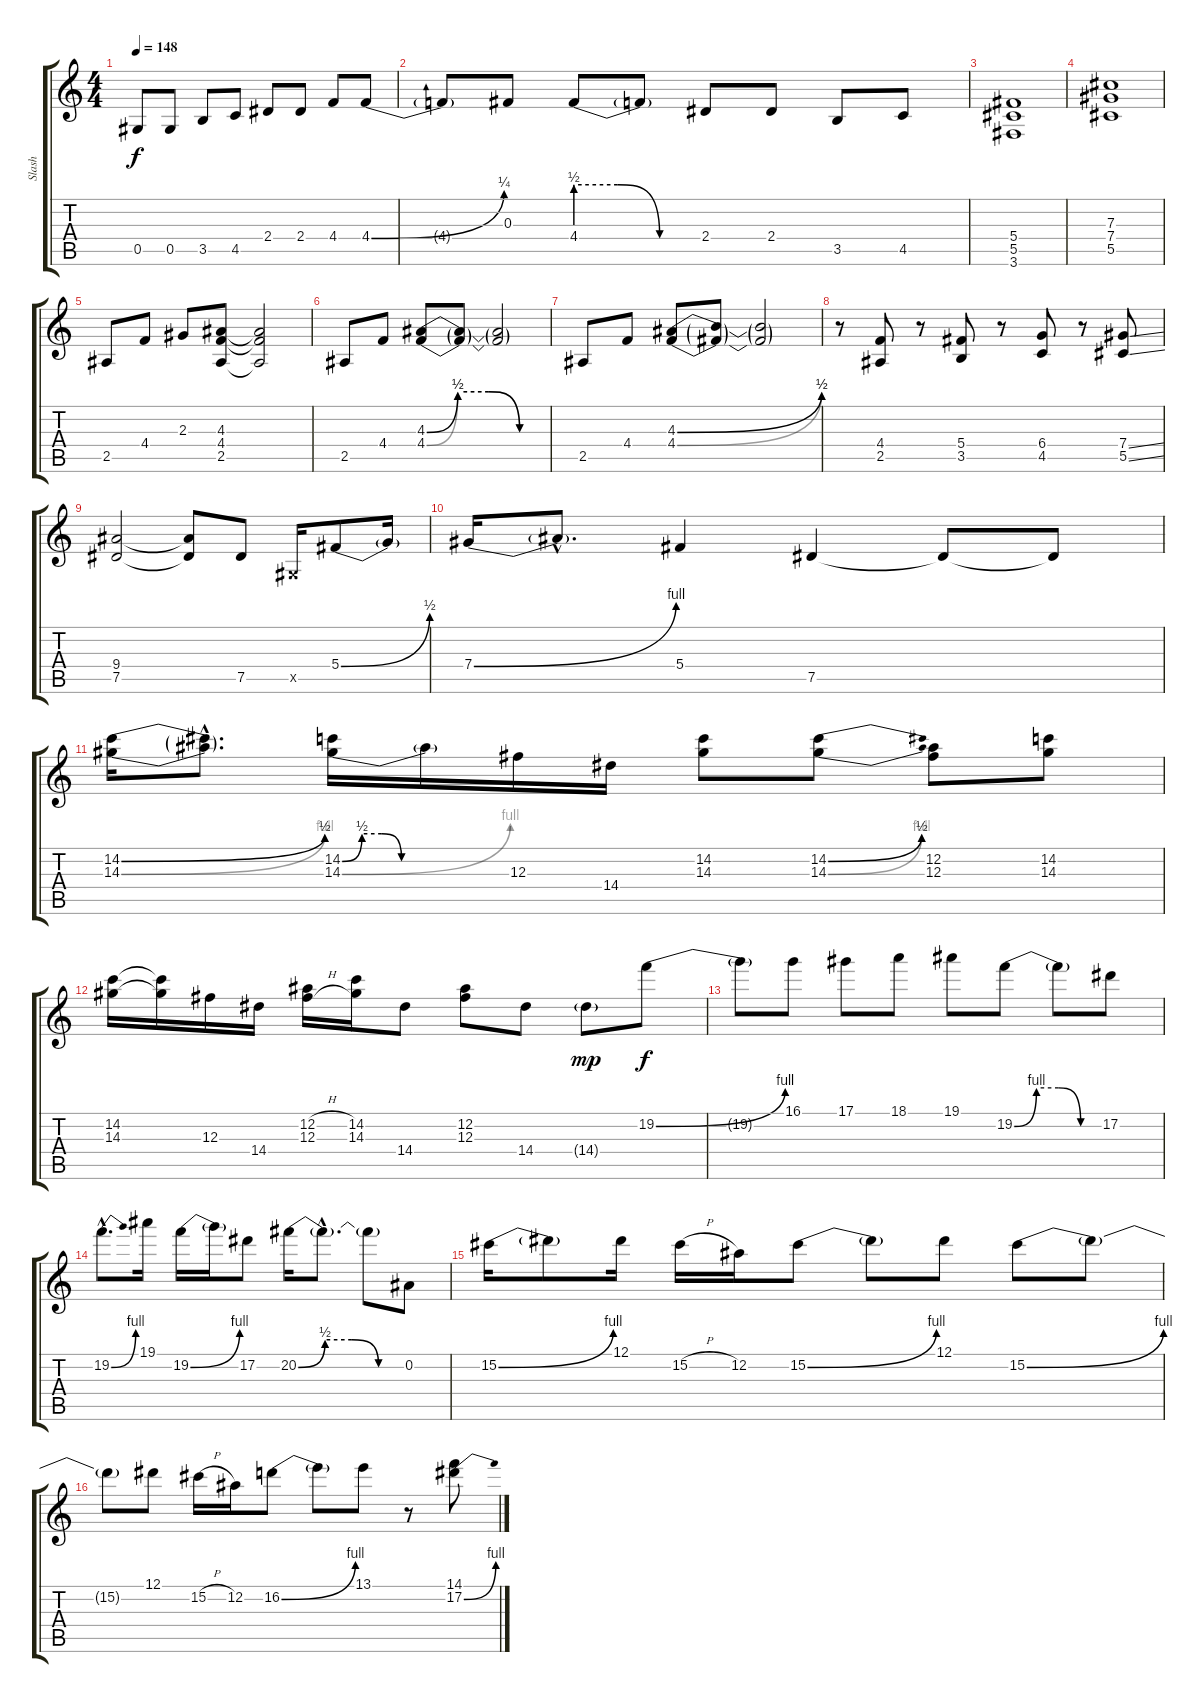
\track ("Slash" "Slash") {instrument distortionguitar}
\staff {score tabs}
\tuning (Eb4 Bb3 Gb3 Db3 Ab2 Eb2) {hide}
\ts (4 4)
\tempo 148
\clef g2
\ks c
0.5.8{dy f} 0.5.8 3.5.8 4.5.8 2.4.8 2.4.8 4.4.8 4.4{be (bend 0 0 60 1)}.8 |
4.4{t}.8 0.3.8 4.4{be (custom 0 2 20 2 40 0 60 0)}.8 4.4{t}.8 2.4.8 2.4.8 3.5.8 4.5.8 |
(5.4 5.5 3.6).1 |
(7.3 7.4 5.5).1 |
2.5.8 4.4.8 2.3.8 (4.3 4.4 2.5).8 (4.3{t} 4.4{t} 2.5{t}).2 |
2.5.8 4.4.8 (4.3{be (custom 0 0 15 2 30 2 45 0 60 0)} 4.4{be (custom 0 0 15 2 30 2 45 0 60 0)}).8 (4.3{t} 4.4{t}).8 (4.3{t} 4.4{t}).2 |
2.5.8 4.4.8 (4.3{be (bend 0 0 60 2)} 4.4{be (bend 0 0 60 2)}).8 (4.3{t} 4.4{t}).8 (4.3{t} 4.4{t}).2 |
r.8 (4.4 2.5).8 r.8 (5.4 3.5).8 r.8 (6.4 4.5).8 r.8 (7.4{ss} 5.5{ss}).8 |
(9.4 7.5).2 (9.4{t} 7.5{t}).8 7.5.8 0.5{x}.16 5.4{be (bend 0 0 60 2)}.8 5.4{t}.16 |
7.4{be (bend 0 0 60 4)}.16 7.4{hac t}.8{d} 5.4.4 7.5.4 7.5{t}.8 7.5{t}.8 |
(14.2{be (bend 0 0 60 2)} 14.3{be (bend 0 0 60 4)}).16 (14.2{hac t} 14.3{hac t}).8{d} (14.2{be (custom 0 0 15 2 30 2 45 0 60 0)} 14.3{be (bend 0 0 60 4)}).16 14.3{t}.16 12.3.16 14.4.16 (14.2 14.3).8 (14.2{be (bend 0 0 60 2)} 14.3{be (bend 0 0 60 4)}).8 (12.2 12.3).8 (14.2 14.3).8 |
(14.2 14.3).16 (14.2{t} 14.3{t}).16 12.3.16 14.4.16 (12.2{h} 12.3{h}).16 (14.2 14.3).16 14.4.8 (12.2 12.3).8 14.4.8 14.4{g}.8{dy mp} 19.2{be (bend 0 0 60 4)}.8{dy f} |
19.2{t}.8 16.1.8 17.1.8 18.1.8 19.1.8 19.2{be (custom 0 0 15 4 30 4 45 0 60 0)}.8 19.2{t}.8 17.2.8 |
19.2{be (bend 0 0 60 4) hac}.8{d} 19.1.16 19.2{be (bend 0 0 60 4)}.16 19.2{t}.16 17.2.8 20.2{be (custom 0 0 15 2 30 2 45 0 60 0)}.16 20.2{hac t}.8{d} 20.2{t}.8 0.2.8 |
15.2{be (bend 0 0 60 4)}.16 15.2{t}.8 12.1.16 15.2{h}.16 12.2.16 15.2{be (bend 0 0 60 4)}.8 15.2{t}.8 12.1.8 15.2{be (bend 0 0 60 4)}.8 15.2{t}.8 |
15.2{t}.8 12.1.8 15.2{h}.16 12.2.16 16.2{be (bend 0 0 60 4)}.8 16.2{t}.8 13.1.8 r.8 (14.1 17.2{be (bend 0 0 60 4)}).8
